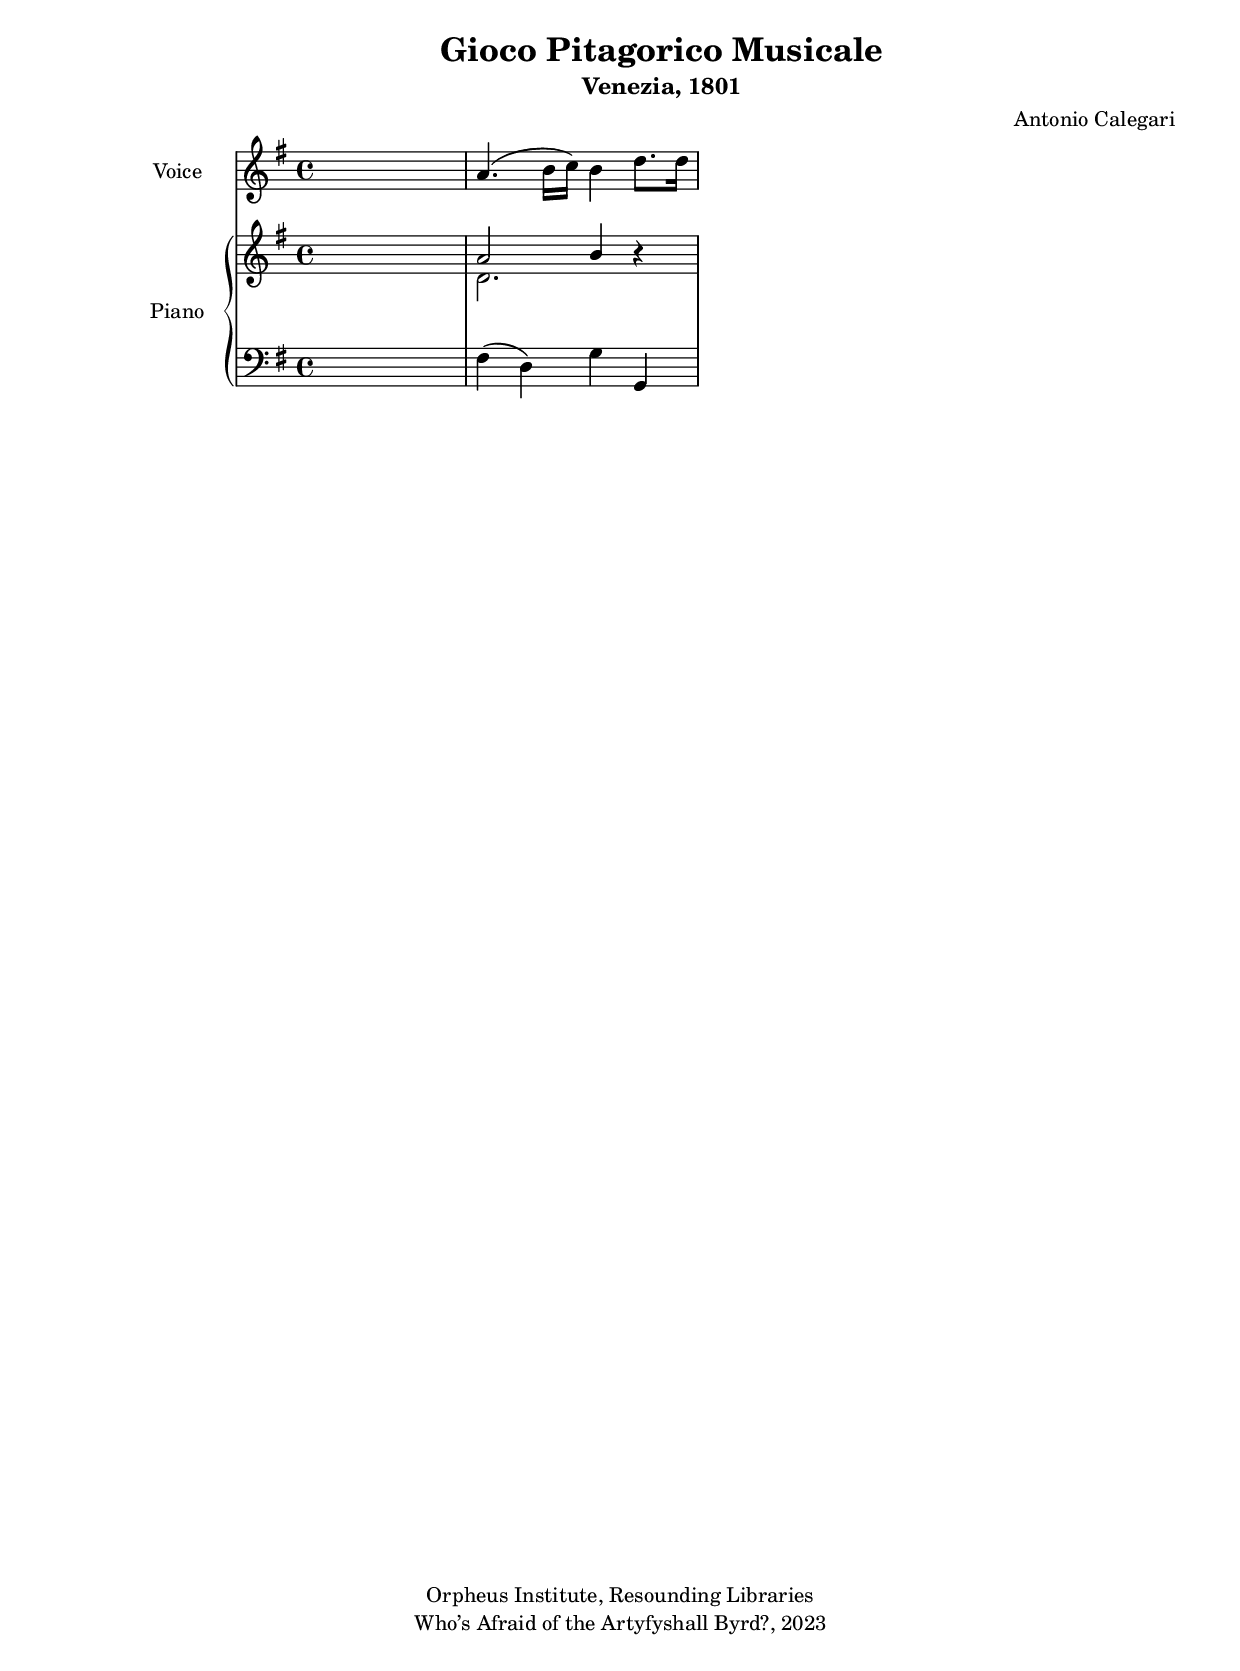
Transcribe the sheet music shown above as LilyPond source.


\include "paper_settings.ly"

\score{
 << 
    %Voice part
    \context Staff = "voice" \with { instrumentName = "Voice" }
    
    <<
    \set Staff.midiInstrument =#"voice oohs" {

   \key g \major \clef treble
    s1
    \relative c''{
  a4. (b16[c] ) b4 d8. d16
}

    
    }  
    
    >>  
    
    %Piano part
    \context PianoStaff \with { instrumentName = "Piano"}
    <<
       \context Staff = "rh" {
         \key g \major \clef treble
         s1
         \relative c'{
  <<{a'2 b4} \\ {d,2.} >> r4
}

         
        }
        
        \context Staff = "lh" {
        \key g \major \clef bass
        s1
        \relative c{
  fs4(d) g g,
}

          
        }
        
    >>
    

  
 >> 
\include "layout_settings.ly"
 
}
    